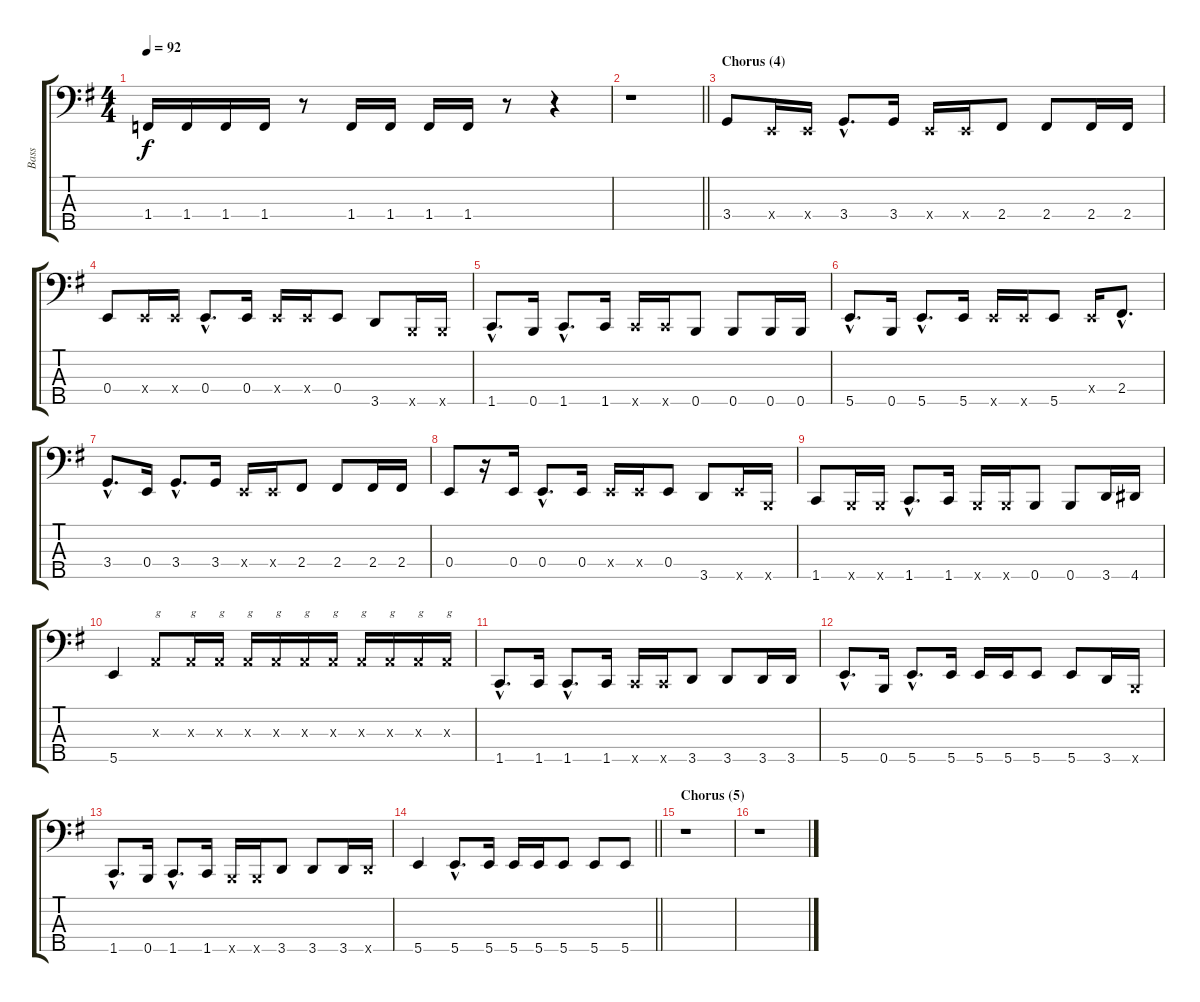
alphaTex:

\track ("Bass" "Bass") {instrument electricbassfinger}
\staff {score tabs}
\tuning (G2 D2 A1 E1 B0) {hide}
\ts (4 4)
\tempo 92
\clef f4
\ks g
1.4.16{dy f} 1.4.16 1.4.16 1.4.16 r.8 1.4.16 1.4.16 1.4.16 1.4.16 r.8 r.4 |
\barLineRight lightlight
r.1 |
\section ("" "Chorus (4)")
3.4.8 0.4{x}.16 0.4{x}.16 3.4{hac}.8{d} 3.4.16 0.4{x}.16 0.4{x}.16 2.4.8 2.4.8 2.4.16 2.4.16 |
0.4.8 0.4{x}.16 0.4{x}.16 0.4{hac}.8{d} 0.4.16 0.4{x}.16 0.4{x}.16 0.4.8 3.5.8 0.5{x}.16 0.5{x}.16 |
1.5{hac}.8{d} 0.5.16 1.5{hac}.8{d} 1.5.16 1.5{x}.16 1.5{x}.16 0.5.8 0.5.8 0.5.16 0.5.16 |
5.5{hac}.8{d} 0.5.16 5.5{hac}.8{d} 5.5.16 5.5{x}.16 5.5{x}.16 5.5.8 0.4{x}.16 2.4{hac}.8{d} |
3.4{hac}.8{d} 0.4.16 3.4{hac}.8{d} 3.4.16 0.4{x}.16 0.4{x}.16 2.4.8 2.4.8 2.4.16 2.4.16 |
0.4.8 r.16 0.4.16 0.4{hac}.8{d} 0.4.16 0.4{x}.16 0.4{x}.16 0.4.8 3.5.8 5.5{x}.16 0.5{x}.16 |
1.5.8 0.5{x}.16 0.5{x}.16 1.5{hac}.8{d} 1.5.16 0.5{x}.16 0.5{x}.16 0.5.8 0.5.8 3.5.16 4.5.16 |
5.5.4 0.3{x}.8{txt "g"} 0.3{x}.16{txt "g"} 0.3{x}.16{txt "g"} 0.3{x}.16{txt "g"} 0.3{x}.16{txt "g"} 0.3{x}.16{txt "g"} 0.3{x}.16{txt "g"} 0.3{x}.16{txt "g"} 0.3{x}.16{txt "g"} 0.3{x}.16{txt "g"} 0.3{x}.16{txt "g"} |
1.5{hac}.8{d} 1.5.16 1.5{hac}.8{d} 1.5.16 1.5{x}.16 1.5{x}.16 3.5.8 3.5.8 3.5.16 3.5.16 |
5.5{hac}.8{d} 0.5.16 5.5{hac}.8{d} 5.5.16 5.5.16 5.5.16 5.5.8 5.5.8 3.5.16 0.5{x}.16 |
1.5{hac}.8{d} 0.5.16 1.5{hac}.8{d} 1.5.16 0.5{x}.16 0.5{x}.16 3.5.8 3.5.8 3.5.16 3.5{x}.16 |
\barLineRight lightlight
5.5.4 5.5{hac}.8{d} 5.5.16 5.5.16 5.5.16 5.5.8 5.5.8 5.5.8 |
\section ("" "Chorus (5)")
r.1 |
r.1
